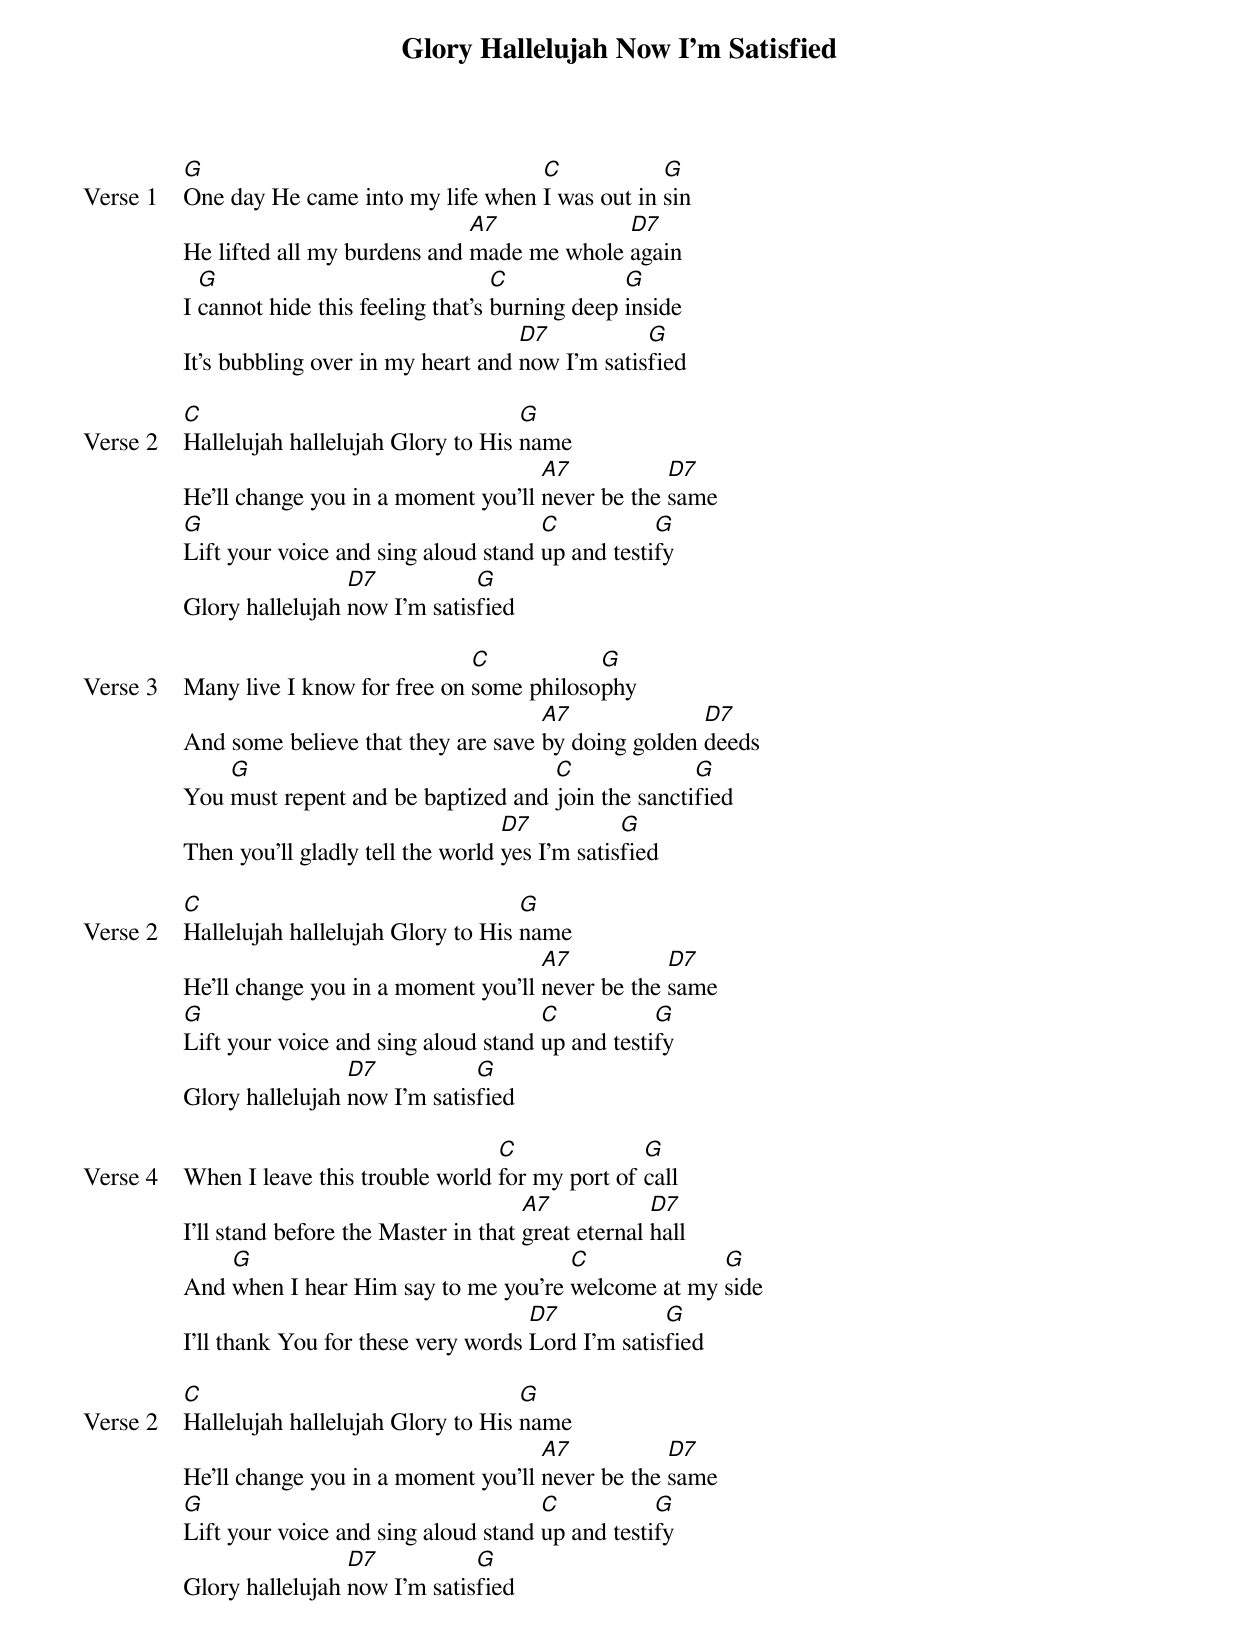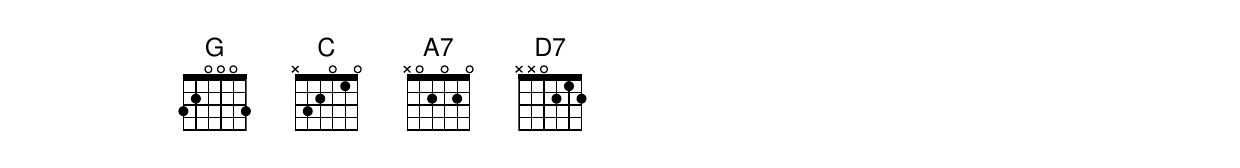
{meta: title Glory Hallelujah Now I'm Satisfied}
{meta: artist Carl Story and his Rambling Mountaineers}
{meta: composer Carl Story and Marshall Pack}
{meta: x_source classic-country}
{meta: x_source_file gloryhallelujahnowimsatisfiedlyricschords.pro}
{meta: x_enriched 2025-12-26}

{start_of_verse: Verse 1}
[G]One day He came into my life when [C]I was out in [G]sin
He lifted all my burdens and [A7]made me whole [D7]again
I [G]cannot hide this feeling that's [C]burning deep [G]inside
It's bubbling over in my heart and [D7]now I'm satis[G]fied
{end_of_verse}

{start_of_verse: Verse 2}
[C]Hallelujah hallelujah Glory to His [G]name
He'll change you in a moment you'll [A7]never be the [D7]same
[G]Lift your voice and sing aloud stand [C]up and testi[G]fy
Glory hallelujah [D7]now I'm satis[G]fied
{end_of_verse}

{start_of_verse: Verse 3}
Many live I know for free on [C]some philoso[G]phy
And some believe that they are save [A7]by doing golden [D7]deeds
You [G]must repent and be baptized and [C]join the sancti[G]fied
Then you'll gladly tell the world [D7]yes I'm satis[G]fied
{end_of_verse}

{start_of_verse: Verse 2}
[C]Hallelujah hallelujah Glory to His [G]name
He'll change you in a moment you'll [A7]never be the [D7]same
[G]Lift your voice and sing aloud stand [C]up and testi[G]fy
Glory hallelujah [D7]now I'm satis[G]fied
{end_of_verse}

{start_of_verse: Verse 4}
When I leave this trouble world [C]for my port of [G]call
I'll stand before the Master in that [A7]great eternal [D7]hall
And [G]when I hear Him say to me you're [C]welcome at my [G]side
I'll thank You for these very words [D7]Lord I'm satis[G]fied
{end_of_verse}

{start_of_verse: Verse 2}
[C]Hallelujah hallelujah Glory to His [G]name
He'll change you in a moment you'll [A7]never be the [D7]same
[G]Lift your voice and sing aloud stand [C]up and testi[G]fy
Glory hallelujah [D7]now I'm satis[G]fied
{end_of_verse}
